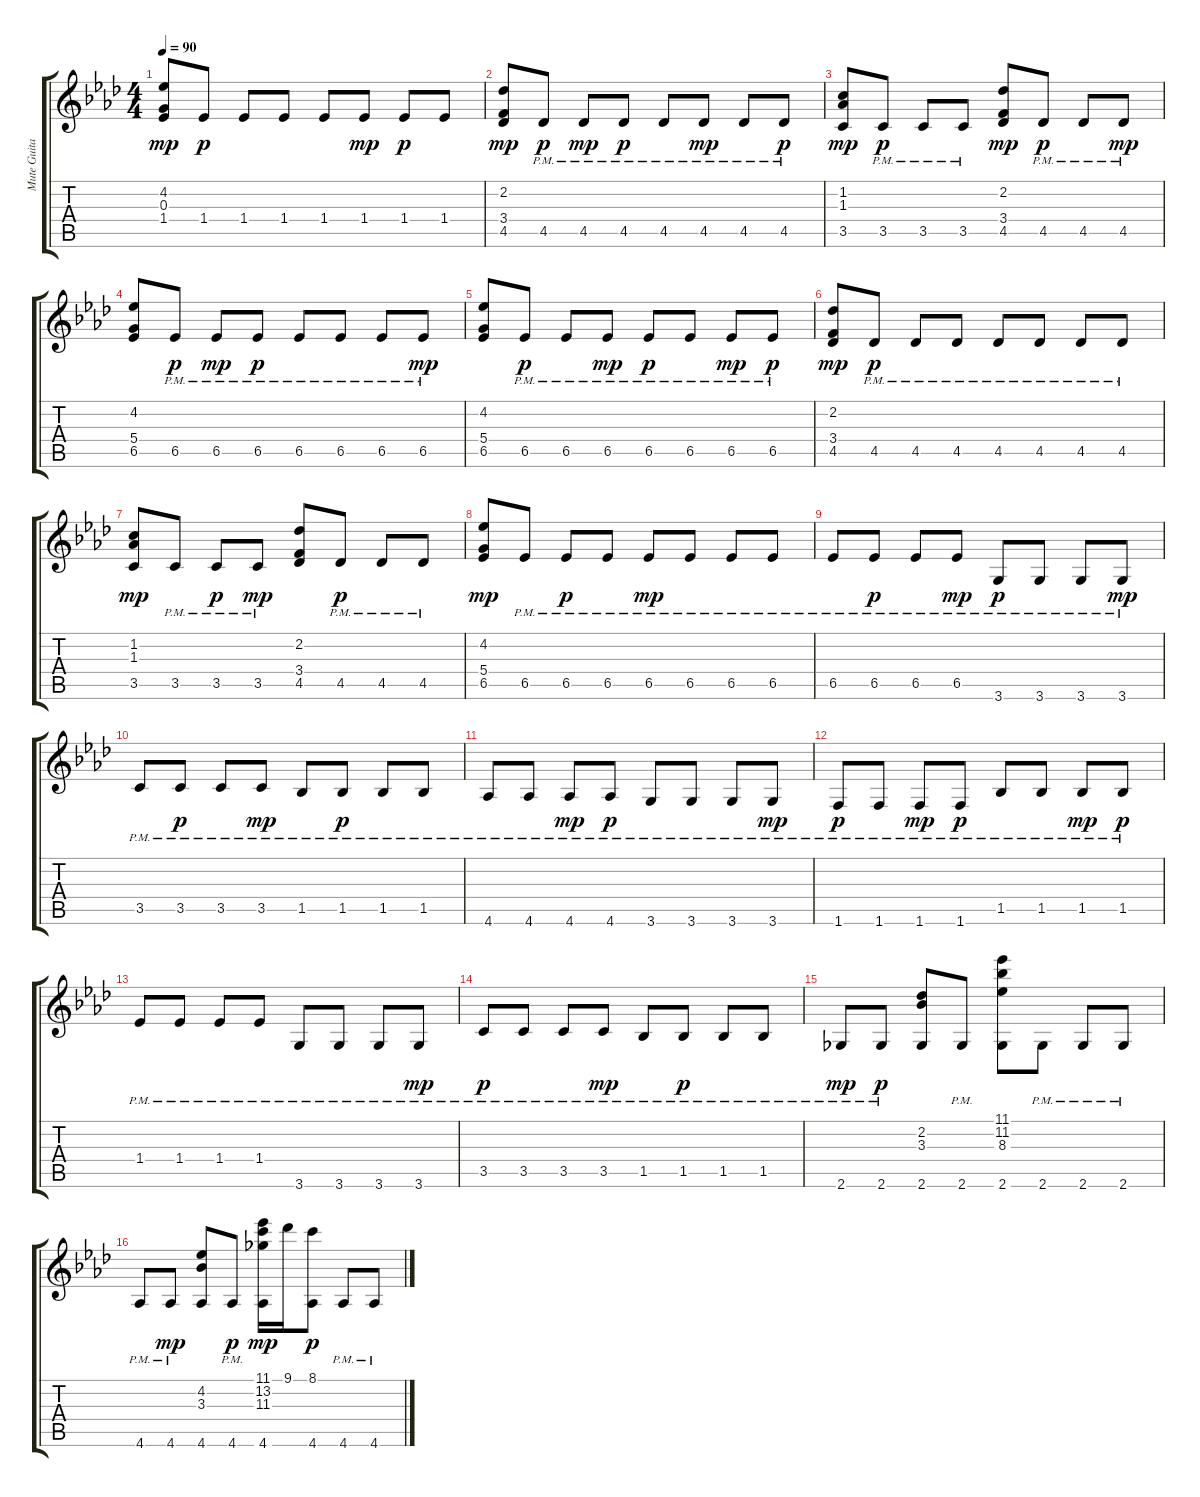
\track ("Mute Guitar" "Mute Guita") {instrument overdrivenguitar}
\staff {score tabs}
\tuning (E4 B3 G3 D3 A2 E2) {hide}
\ts (4 4)
\tempo 90
\clef g2
\ks ab
(4.2 0.3 1.4).8{dy mp} 1.4.8{dy p} 1.4.8 1.4.8 1.4.8 1.4.8{dy mp} 1.4.8{dy p} 1.4.8 |
(2.2 3.4 4.5).8{dy mp} 4.5{pm}.8{dy p} 4.5{pm}.8{dy mp} 4.5{pm}.8{dy p} 4.5{pm}.8 4.5{pm}.8{dy mp} 4.5{pm}.8 4.5{pm}.8{dy p} |
(1.2 1.3 3.5).8{dy mp} 3.5{pm}.8{dy p} 3.5{pm}.8 3.5{pm}.8 (2.2 3.4 4.5).8{dy mp} 4.5{pm}.8{dy p} 4.5{pm}.8 4.5{pm}.8{dy mp} |
(4.2 5.4 6.5).8 6.5{pm}.8{dy p} 6.5{pm}.8{dy mp} 6.5{pm}.8{dy p} 6.5{pm}.8 6.5{pm}.8 6.5{pm}.8 6.5{pm}.8{dy mp} |
(4.2 5.4 6.5).8 6.5{pm}.8{dy p} 6.5{pm}.8 6.5{pm}.8{dy mp} 6.5{pm}.8{dy p} 6.5{pm}.8 6.5{pm}.8{dy mp} 6.5{pm}.8{dy p} |
(2.2 3.4 4.5).8{dy mp} 4.5{pm}.8{dy p} 4.5{pm}.8 4.5{pm}.8 4.5{pm}.8 4.5{pm}.8 4.5{pm}.8 4.5{pm}.8 |
(1.2 1.3 3.5).8{dy mp} 3.5{pm}.8 3.5{pm}.8{dy p} 3.5{pm}.8{dy mp} (2.2 3.4 4.5).8 4.5{pm}.8{dy p} 4.5{pm}.8 4.5{pm}.8 |
(4.2 5.4 6.5).8{dy mp} 6.5{pm}.8 6.5{pm}.8{dy p} 6.5{pm}.8 6.5{pm}.8{dy mp} 6.5{pm}.8 6.5{pm}.8 6.5{pm}.8 |
6.5{pm}.8 6.5{pm}.8{dy p} 6.5{pm}.8 6.5{pm}.8{dy mp} 3.6{pm}.8{dy p} 3.6{pm}.8 3.6{pm}.8 3.6{pm}.8{dy mp} |
3.5{pm}.8 3.5{pm}.8{dy p} 3.5{pm}.8 3.5{pm}.8{dy mp} 1.5{pm}.8 1.5{pm}.8{dy p} 1.5{pm}.8 1.5{pm}.8 |
4.6{pm}.8 4.6{pm}.8 4.6{pm}.8{dy mp} 4.6{pm}.8{dy p} 3.6{pm}.8 3.6{pm}.8 3.6{pm}.8 3.6{pm}.8{dy mp} |
1.6{pm}.8{dy p} 1.6{pm}.8 1.6{pm}.8{dy mp} 1.6{pm}.8{dy p} 1.5{pm}.8 1.5{pm}.8 1.5{pm}.8{dy mp} 1.5{pm}.8{dy p} |
1.4{pm}.8 1.4{pm}.8 1.4{pm}.8 1.4{pm}.8 3.6{pm}.8 3.6{pm}.8 3.6{pm}.8 3.6{pm}.8{dy mp} |
3.5{pm}.8{dy p} 3.5{pm}.8 3.5{pm}.8 3.5{pm}.8{dy mp} 1.5{pm}.8 1.5{pm}.8{dy p} 1.5{pm}.8 1.5{pm}.8 |
2.6{pm}.8{dy mp} 2.6{pm}.8{dy p} (2.2 3.3 2.6).8 2.6{pm}.8 (11.1 11.2 8.3 2.6).8 2.6{pm}.8 2.6{pm}.8 2.6{pm}.8 |
4.6{pm}.8 4.6{pm}.8{dy mp} (4.2 3.3 4.6).8 4.6{pm}.8{dy p} (11.1 13.2 11.3 4.6).16{dy mp} 9.1.16 (8.1 4.6).8{dy p} 4.6{pm}.8 4.6{pm}.8
